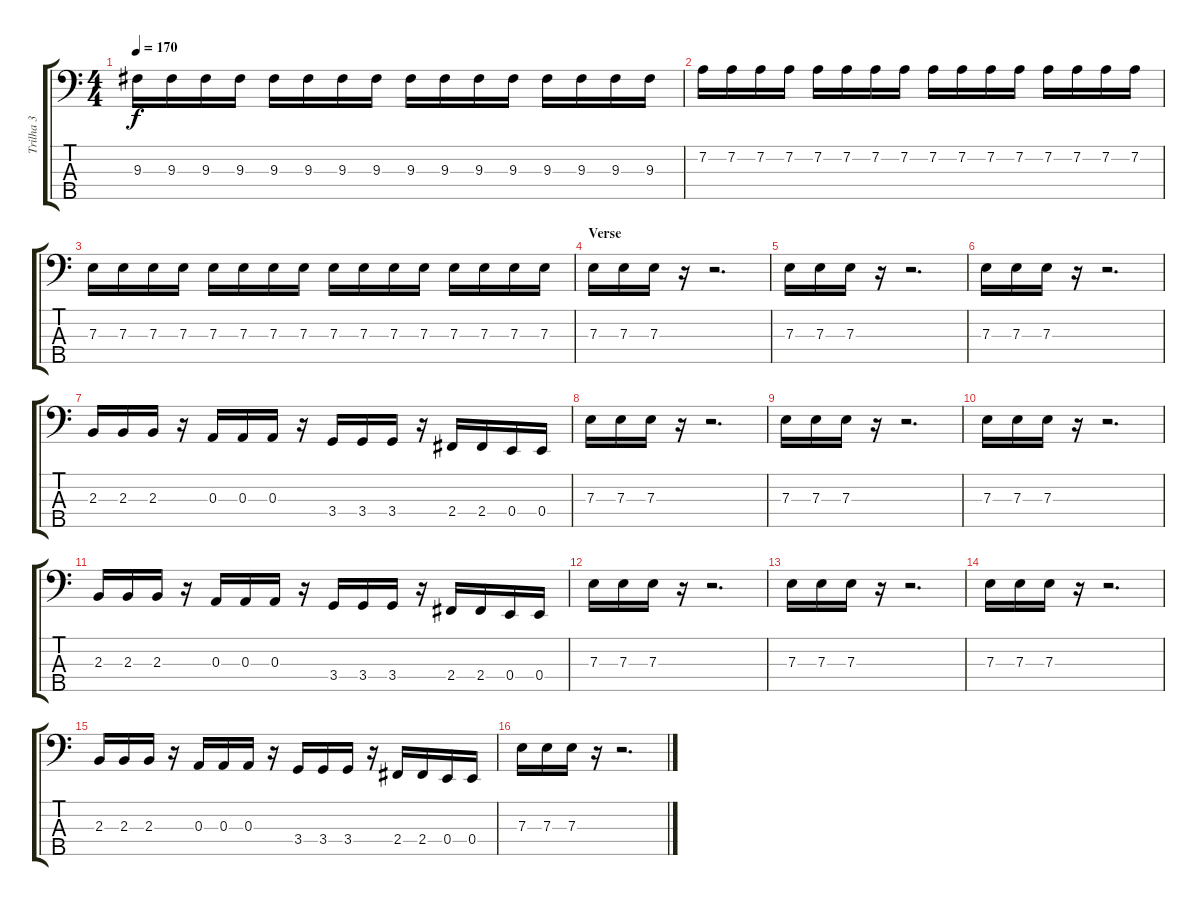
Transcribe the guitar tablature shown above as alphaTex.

\track ("Trilha 3" "Trilha 3") {instrument electricbassfinger}
\staff {score tabs}
\tuning (G2 D2 A1 E1 B0) {hide}
\ts (4 4)
\tempo 170
\clef f4
\ks c
9.3.16{dy f} 9.3.16 9.3.16 9.3.16 9.3.16 9.3.16 9.3.16 9.3.16 9.3.16 9.3.16 9.3.16 9.3.16 9.3.16 9.3.16 9.3.16 9.3.16 |
7.2.16 7.2.16 7.2.16 7.2.16 7.2.16 7.2.16 7.2.16 7.2.16 7.2.16 7.2.16 7.2.16 7.2.16 7.2.16 7.2.16 7.2.16 7.2.16 |
7.3.16 7.3.16 7.3.16 7.3.16 7.3.16 7.3.16 7.3.16 7.3.16 7.3.16 7.3.16 7.3.16 7.3.16 7.3.16 7.3.16 7.3.16 7.3.16 |
\section ("" "Verse")
7.3.16 7.3.16 7.3.16 r.16 r.2{d} |
7.3.16 7.3.16 7.3.16 r.16 r.2{d} |
7.3.16 7.3.16 7.3.16 r.16 r.2{d} |
2.3.16 2.3.16 2.3.16 r.16 0.3.16 0.3.16 0.3.16 r.16 3.4.16 3.4.16 3.4.16 r.16 2.4.16 2.4.16 0.4.16 0.4.16 |
7.3.16 7.3.16 7.3.16 r.16 r.2{d} |
7.3.16 7.3.16 7.3.16 r.16 r.2{d} |
7.3.16 7.3.16 7.3.16 r.16 r.2{d} |
2.3.16 2.3.16 2.3.16 r.16 0.3.16 0.3.16 0.3.16 r.16 3.4.16 3.4.16 3.4.16 r.16 2.4.16 2.4.16 0.4.16 0.4.16 |
7.3.16 7.3.16 7.3.16 r.16 r.2{d} |
7.3.16 7.3.16 7.3.16 r.16 r.2{d} |
7.3.16 7.3.16 7.3.16 r.16 r.2{d} |
2.3.16 2.3.16 2.3.16 r.16 0.3.16 0.3.16 0.3.16 r.16 3.4.16 3.4.16 3.4.16 r.16 2.4.16 2.4.16 0.4.16 0.4.16 |
7.3.16 7.3.16 7.3.16 r.16 r.2{d}
